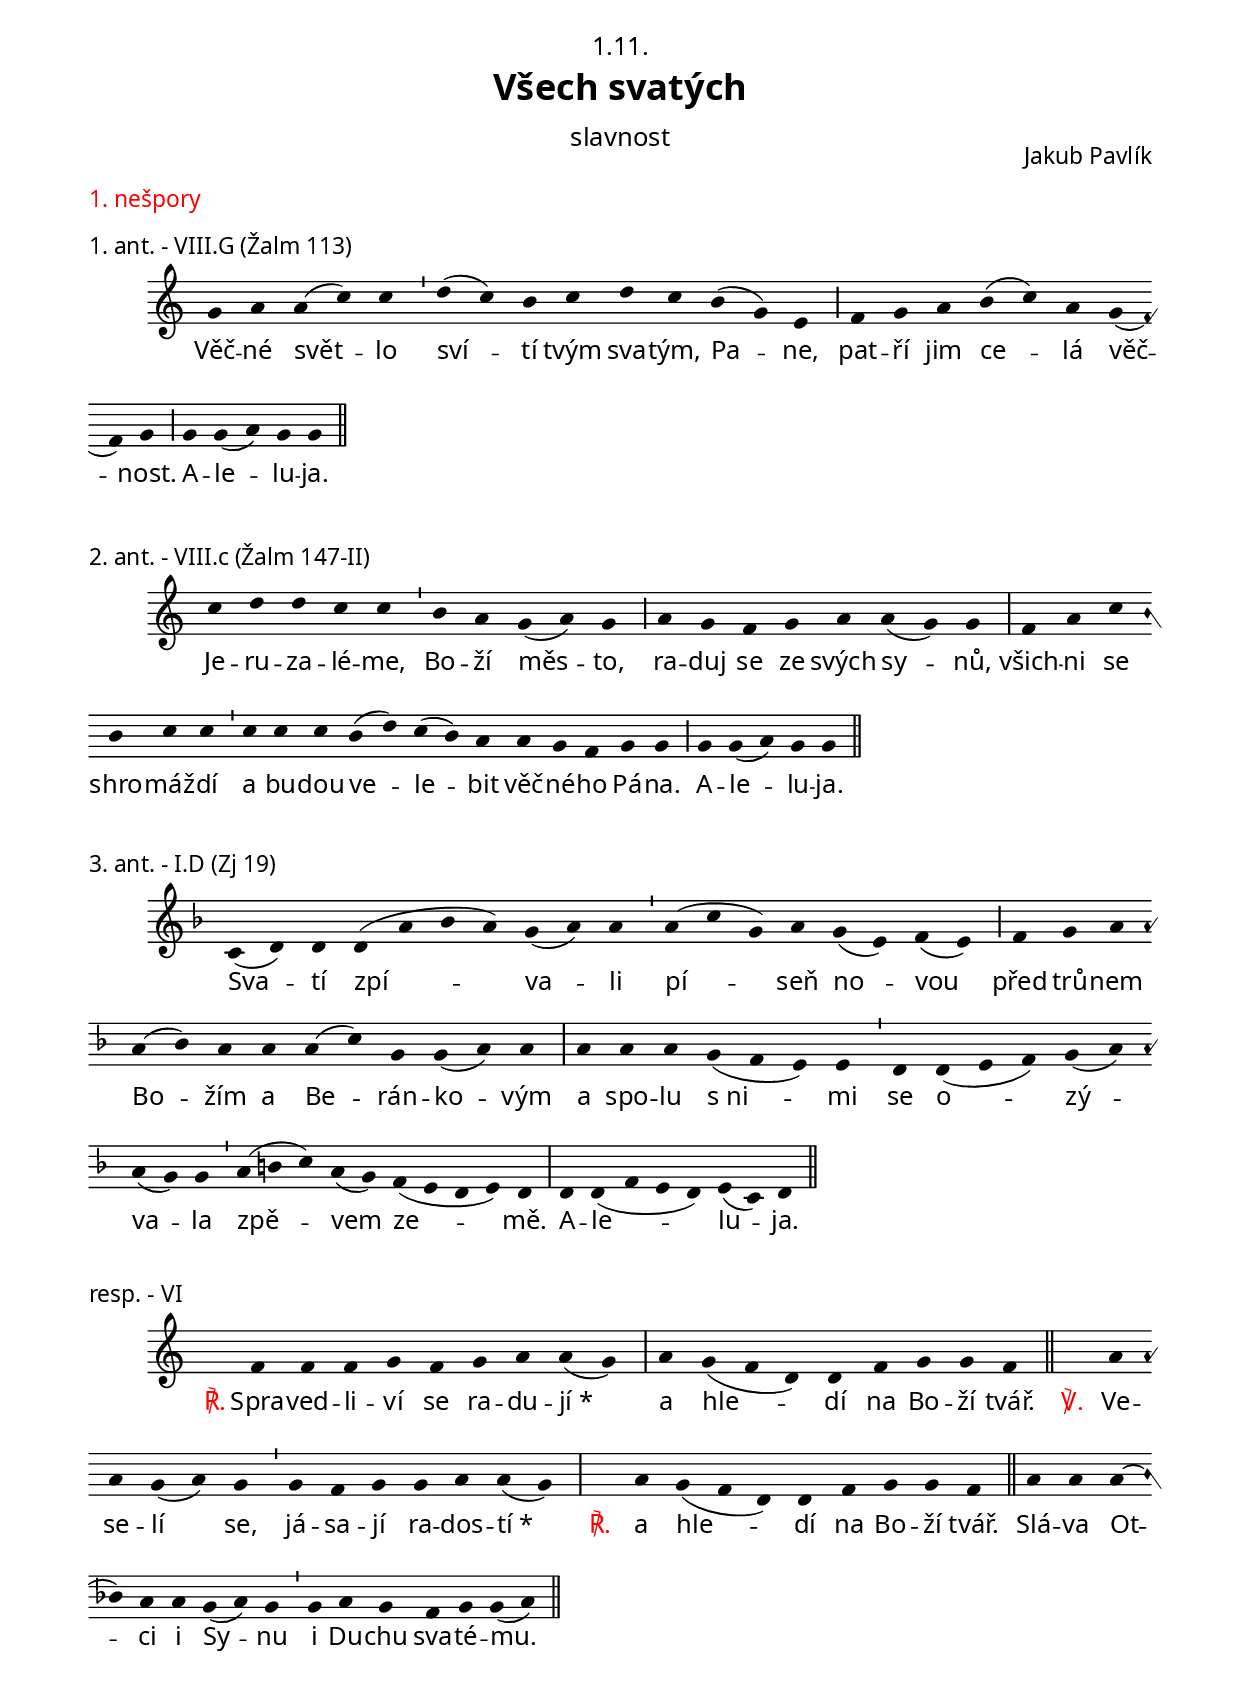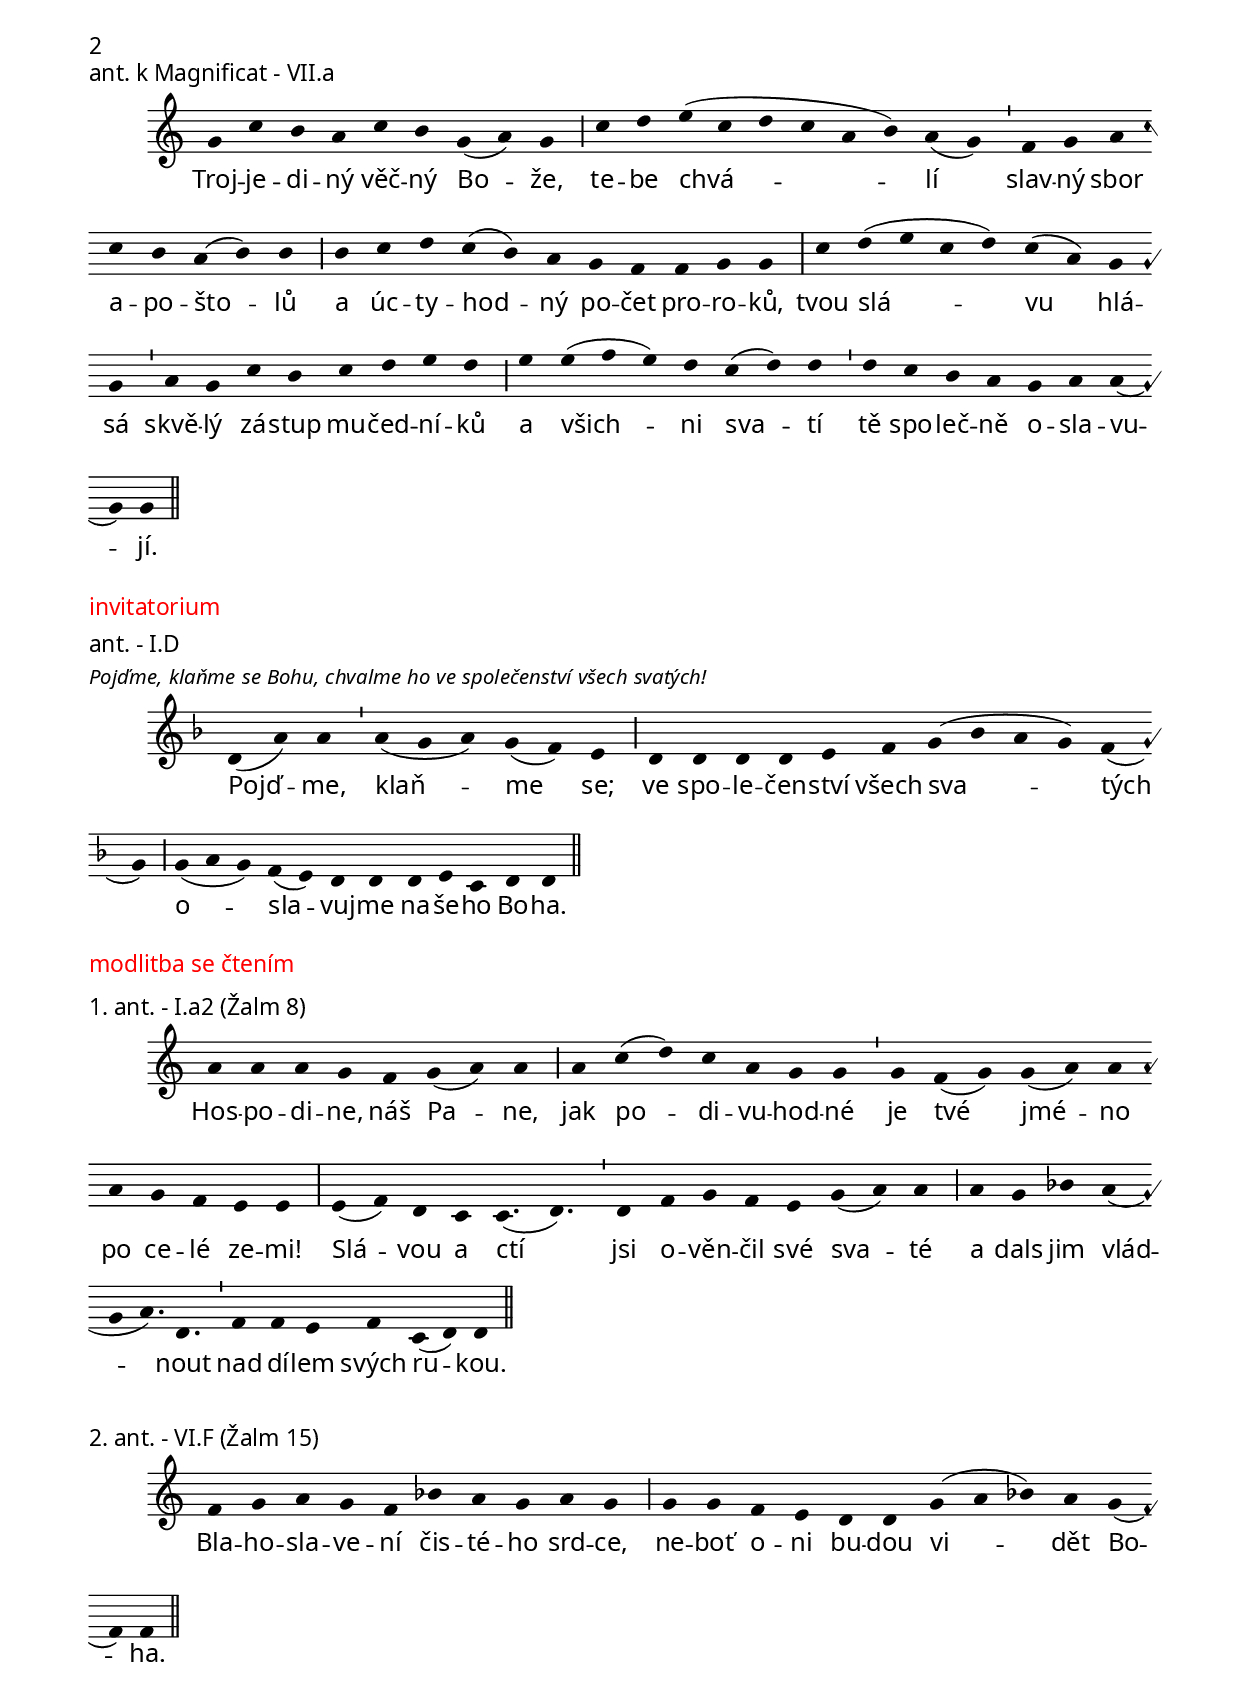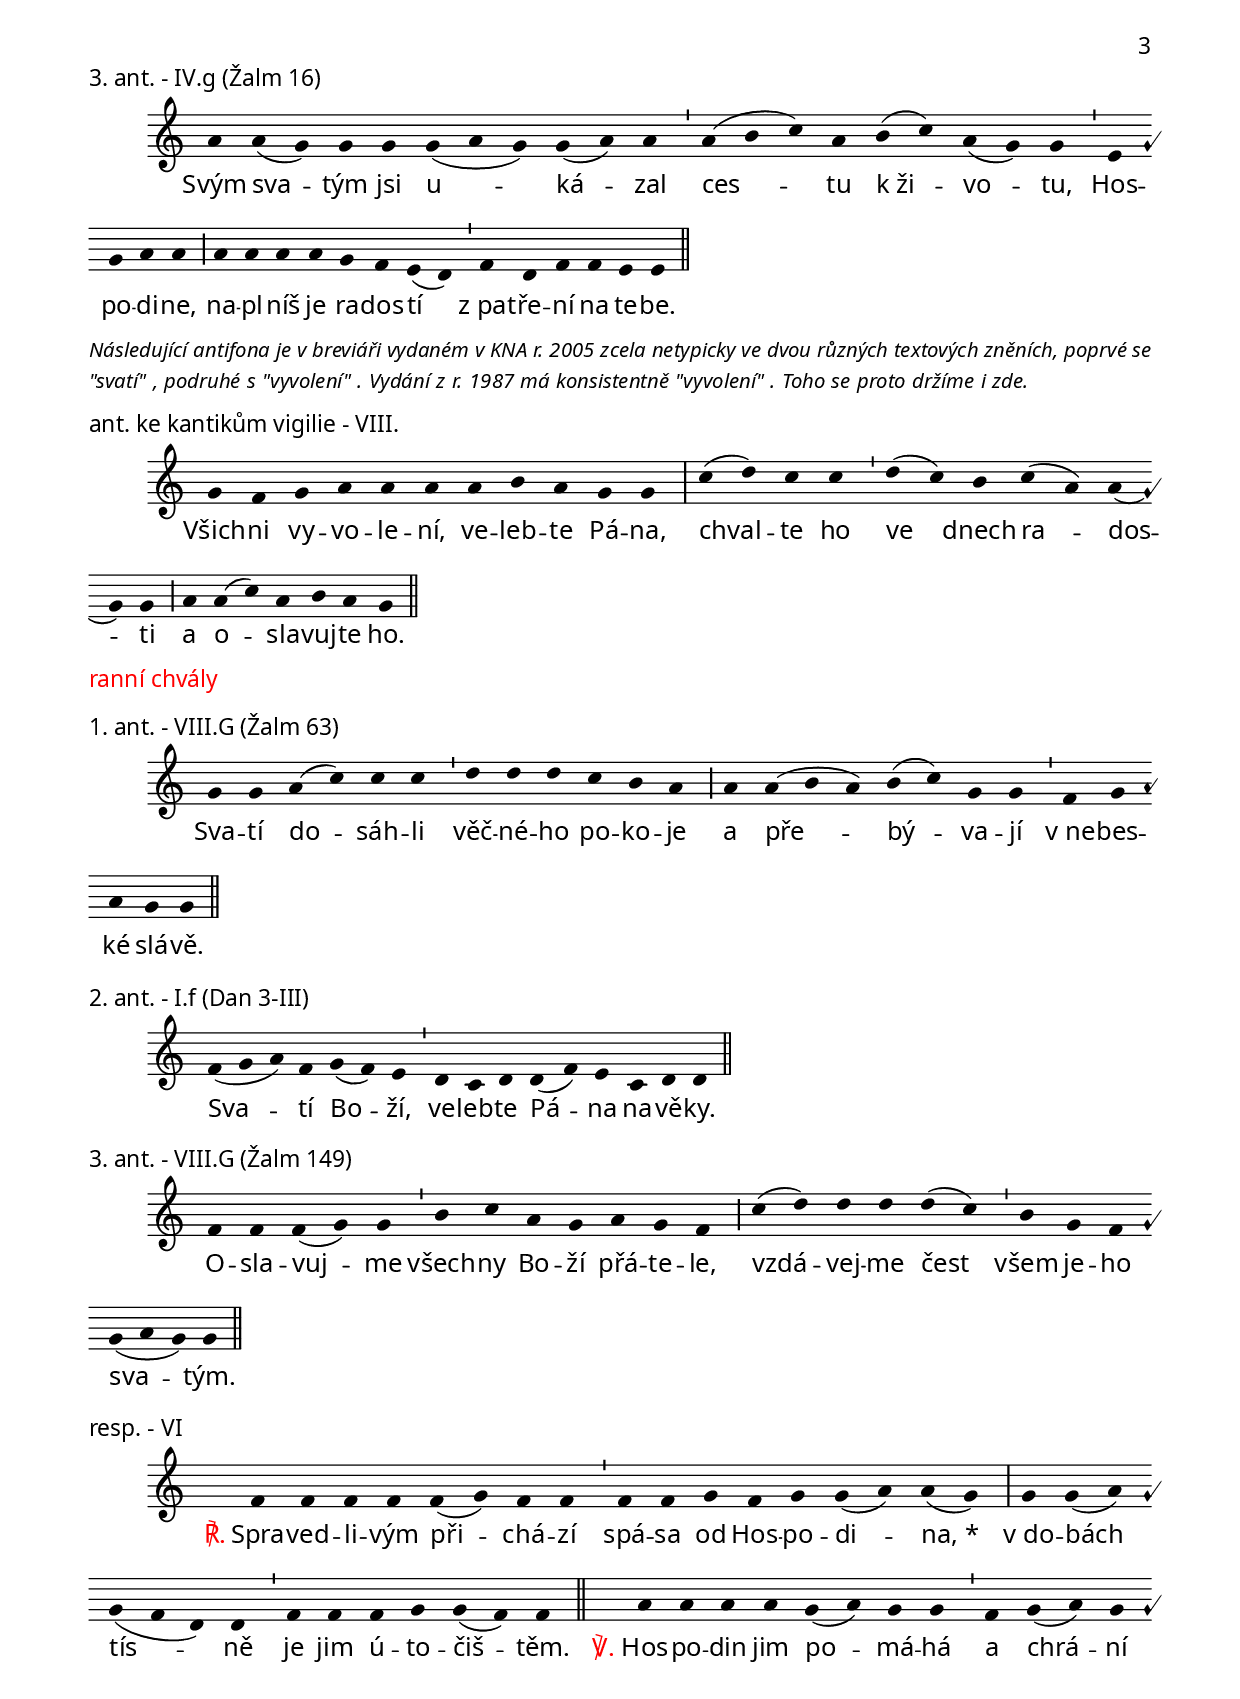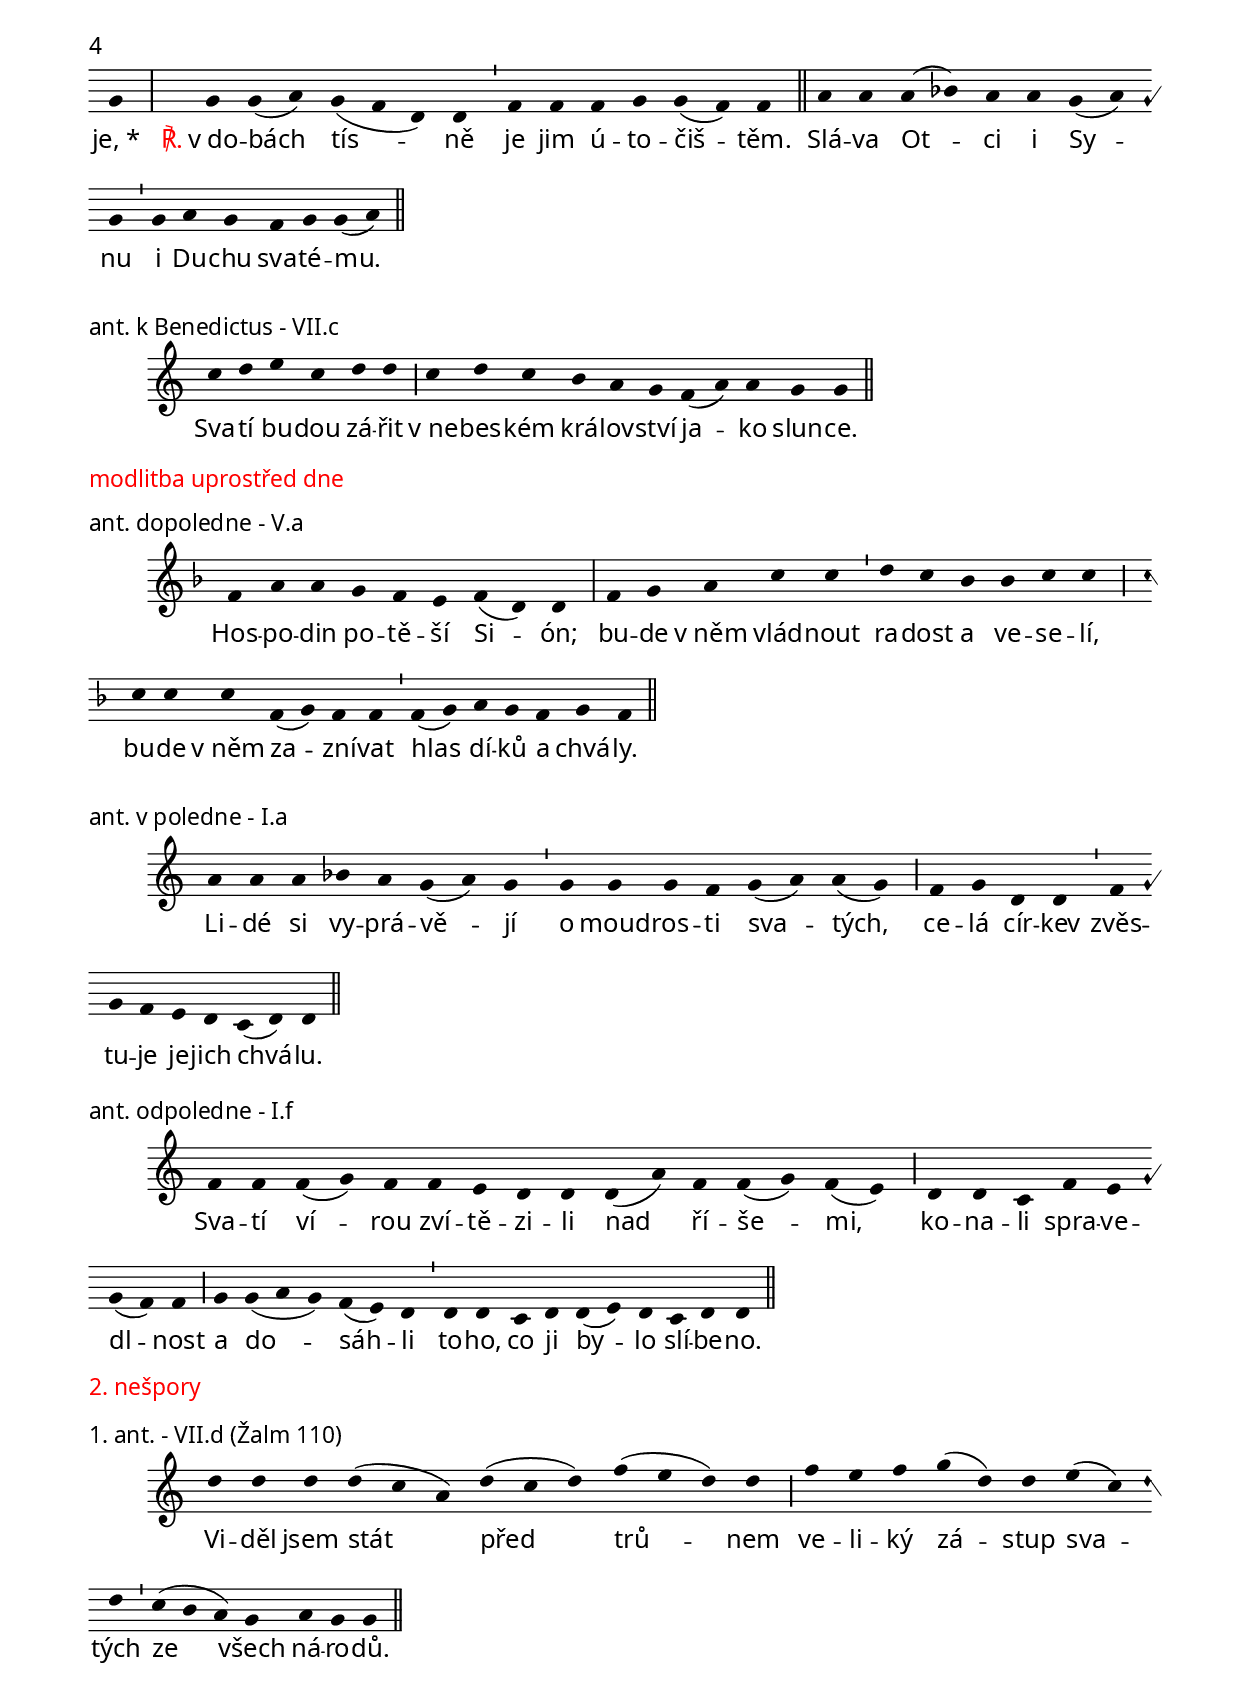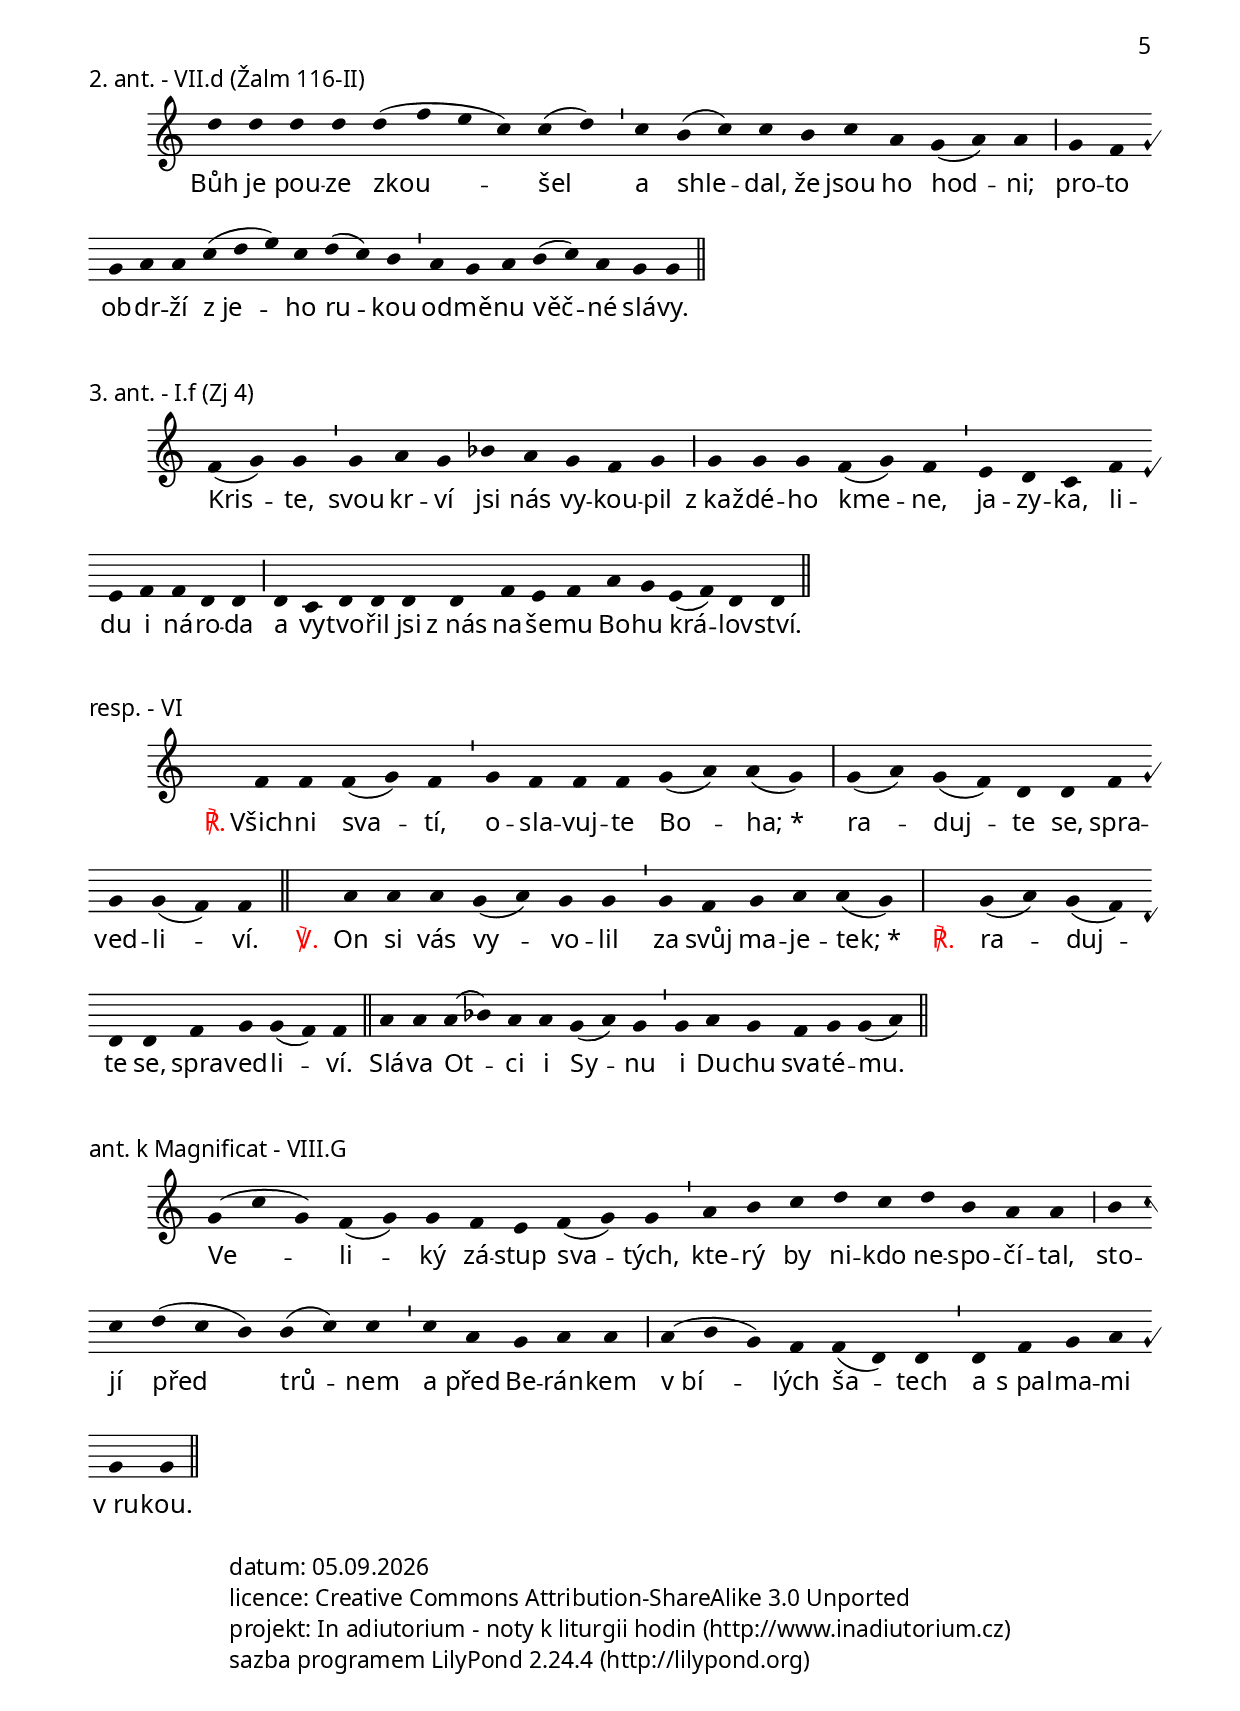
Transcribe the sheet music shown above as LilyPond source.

\version "2.16.0"

\include "../spolecne.ly"
\include "../dilyresponsorii.ly"

\header {
  title = \markup\titleSvatek
            "Všech svatých"
            slavnost
            1.11.
  composer = "Jakub Pavlík"
}

\markup {\nadpisHodinka {"1. nešpory"}}

\score {
  \relative c'' {
    \choralniRezim
    g4 a a( c) c \barMin d( c) b c d c b( g) e \barMaior
    f g a b( c) a g( f) g \barMaior
    g g( a) g g \barFinalis
  }
  \addlyrics {
    Věč -- né svět -- lo sví -- tí tvým sva -- tým, Pa -- ne,
    pat -- ří jim ce -- lá věč -- nost.
    A -- le -- lu -- ja.
  }
  \header {
    quid = "1. ant."
    modus = "VIII"
    differentia = "G"
    psalmus = "Žalm 113"
    id = "1ne-a1"
    fial = "fial://commune/commune_jedenmucednik.ly#1ne-amag-velik"
    piece = \markup {\sestavTitulek}
  }
}

\score {
  \relative c'' {
    \choralniRezim
    c4 d d c c \barMin b a g( a) g \barMaior
    a g f g a a( g) g \barMax
    f a c b c c \barMin
    c c c b( d) c( b) a a g f g g \barMaior
    g g( a) g g \barFinalis
  }
  \addlyrics {
    Je -- ru -- za -- lé -- me, Bo -- ží měs -- to,
    ra -- duj se ze svých sy -- nů,
    všich -- ni se shro -- máž -- dí
    a bu -- dou ve -- le -- bit věč -- né -- ho Pá -- na.
    A -- le -- lu -- ja.
  }
  \header {
    quid = "2. ant."
    modus = "VIII"
    differentia = "c"
    psalmus = "Žalm 147-II"
    id = "1ne-a2"
    fons = "2. část: žaltář, 4.t., pá, r.ch., 2.ant."
    fial = "fial://antifony/tyden4_6patek.ly#rch-ant2?konec&+aleluja"
    piece = \markup {\sestavTitulek}
  }
}

\score {
  \relative c' {
    \key f \major
    \choralniRezim
    c4( d) d d( a' bes a) g( a) a \barMin a( c g) a g( e) f( e) \barMaior
    f g a a( bes) a a a( c) g g( a) a \barMax
    a a a g( f e) e \barMin d d( e f) g( a) a( g) g \barMin a( b c) a( g) f( e d e) d \barMax

    d d( f e d) e( c) d \barFinalis
  }
  \addlyrics {
    Sva -- tí zpí -- va -- li pí -- seň no -- vou
    před trů -- nem Bo -- žím a Be -- rán -- ko -- vým
    a spo -- lu s_ni -- mi se o -- zý -- va -- la zpě -- vem ze -- mě.

    A -- le -- lu -- ja.
  }
  \header {
    quid = "3. ant."
    modus = "I"
    differentia = "D"
    psalmus = "Zj 19"
    id = "1ne-a3"
    fial = "fial://commune/commune_svatymuz.ly#2ne-a3"
    piece = \markup {\sestavTitulek}
  }
}

\score {
  \relative c' {
    \choralniRezim

    % R
    \neviditelna f
    f4 f f g f g a a( g) \barMax
    a g( f d) d f g g f \barFinalis
    % V
    \neviditelna a
    a4 a g( a) g \barMin g f g g a a( g) \barMax
    % R
    \neviditelna a
    a g( f d) d f g g f \barFinalis
    % Slava
    \respVIdoxologie \barFinalis
  }
  \addlyrics {
    \Response Spra -- ved -- li -- ví se ra -- du -- jí_*
    a hle -- dí na Bo -- ží tvář.
    \Verse Ve -- se -- lí se, já -- sa -- jí ra -- dos -- tí_*
    \Response a hle -- dí na Bo -- ží tvář.
    \textRespDoxologie
  }
  \header {
    quid = "resp."
    modus = "VI"
    id = "1ne-r"
    piece = \markup {\sestavTitulekResp}
  }
}

\score {
  \relative c'' {
    \choralniRezim
    g4 c b a c b g( a) g \barMaior
    c d e( c d c a b) a( g) \barMin f g a c b a( b) b \barMaior
    b c d c( b) a g f f g g \barMax

    c d( e c d) c( a) g g \barMin a g c b c d e d \barMaior
    e e( f e) d c( d) d \barMin d c b a g a a( g) g \barFinalis
  }
  \addlyrics {
    Troj -- je -- di -- ný věč -- ný Bo -- že,
    te -- be chvá -- lí slav -- ný sbor a -- po -- što -- lů
    a úc -- ty -- hod -- ný po -- čet pro -- ro -- ků,

    tvou slá -- vu hlá -- sá skvě -- lý zá -- stup mu -- čed -- ní -- ků
    a všich -- ni sva -- tí tě spo -- leč -- ně o -- sla -- vu -- jí.
  }
  \header {
    quid = "ant. k Magnificat"
    modus = "VII"
    differentia = "a"
    psalmus = ""
    placet = "věnovat jí trochu péče, zejm. úvodu"
    id = "1ne-amag"
    piece = \markup {\sestavTitulekBezZalmu}
  }
}

\markup {\nadpisHodinka {"invitatorium"}}

\score {
  \relative c' {
    \key f \major
    \choralniRezim
    d4( a') a \barMin a( g a) g( f) e \barMaior
    d d d d e f g( bes a g) f( g) \barMaior
    g( a g) f( e) d d d e c d d \barFinalis
  }
  \addlyrics {
    Pojď -- me, klaň -- me se;
    ve spo -- le -- čen -- ství všech sva -- tých
    o -- sla -- vuj -- me na -- še -- ho Bo -- ha.
  }
  \header {
    % Vtipne je, ze me zneni, z rytmickych duvodu nahrazujici
    % "chvalme" za "oslavujme", by mohlo vznaset narok,
    % ze je o spetku vernejsim prekladem latinskeho originalu.
    textus_approbatus = "Pojďme, klaňme se Bohu,
    chvalme ho ve společenství všech svatých!"
    quid = "ant."
    modus = "I"
    differentia = "D"
    psalmus = ""
    id = "invit"
    piece = \markup {\sestavTitulekBezZalmu}
  }
}

\markup {\nadpisHodinka {"modlitba se čtením"}}

\score {
  \relative c'' {
    \choralniRezim
    a4 a a g f g( a) a \barMaior
    a c( d) c a g g \barMin g f( g) g( a) a a g f e e \barMax

    e( f) d c c4.( d) \barMin d4 f g f e g( a) a \barMaior
    a g bes a( g a4.) d, \barMin f4 f e f c( d) d \barFinalis
  }
  \addlyrics {
    Hos -- po -- di -- ne, náš Pa -- ne,
    jak po -- di -- vu -- hod -- né je tvé jmé -- no po ce -- lé ze -- mi!

    Slá -- vou a ctí jsi o -- věn -- čil své sva -- té
    a dals jim vlád -- nout nad dí -- lem svých ru -- kou.
  }
  \header {
    quid = "1. ant."
    modus = "I"
    differentia = "a2"
    psalmus = "Žalm 8"
    fial = "sanktoral/0705cyrilametodej.ly#2ne-a2"
    id = "mc-a1"
    piece = \markup {\sestavTitulek}
  }
}

\score {
  \relative c' {
    \choralniRezim
    f4 g a g f bes a g a g \barMaior
    g g f e d d g( a bes) a g( f) f \barFinalis
  }
  \addlyrics {
    Bla -- ho -- sla -- ve -- ní čis -- té -- ho srd -- ce,
    ne -- boť o -- ni bu -- dou vi -- dět Bo -- ha.
  }
  \header {
    quid = "2. ant."
    modus = "VI"
    differentia = "F"
    psalmus = "Žalm 15"
    fial = "antifony/tyden1_2pondeli.ly#ne-ant2"
    id = "mc-a2"
    piece = \markup {\sestavTitulek}
  }
}

\score {
  \relative c'' {
    \choralniRezim
    a4 a( g) g g g( a g) g( a) a \barMin
    a( b c) a b( c) a( g) g \barMin
    e g a a \barMaior
    a a a a g f e( d) \barMin
    f d f f e e \barFinalis
  }
  \addlyrics {
    Svým sva -- tým jsi u -- ká -- zal
    ces -- tu k_ži -- vo -- tu,
    Hos -- po -- di -- ne,
    na -- pl -- níš je ra -- dos -- tí
    z_pat -- ře -- ní na te -- be.
  }
  \header {
    quid = "3. ant."
    modus = "IV"
    differentia = "g"
    psalmus = "Žalm 16"
    id = "mc-a3"
    piece = \markup {\sestavTitulek}
  }
}

\markup\justify\small\italic{
  Následující antifona je v breviáři vydaném v KNA r. 2005
  zcela netypicky ve dvou různých textových zněních,
  poprvé se "\"svatí\"", podruhé s "\"vyvolení\"".
  Vydání z r. 1987 má konsistentně "\"vyvolení\"".
  Toho se proto držíme i zde.
}

\score {
  \relative c'' {
    \choralniRezim
    g4 f g a a a a b a g g \barMax
    c( d) c c \barMin d( c) b c( a) a( g) g \barMaior
    a a( c) a b a g \barFinalis
  }
  \addlyrics {
    Všich -- ni vy -- vo -- le -- ní,
    ve -- leb -- te Pá -- na,
    chval -- te ho ve dnech ra -- dos -- ti
    a o -- sla -- vuj -- te ho.
  }
  \header {
    quid = "ant. ke kantikům vigilie"
    modus = "VIII"
    differentia = ""
    psalmus = ""
    placet = "začátek půjde lépe"
    fial = "antifony/velikonoce_tyden1_3utery.ly#rch-a2?konec&-aleluja"
    id = "mc-avig"
    piece = \markup {\sestavTitulekBezZalmu}
  }
}

\markup {\nadpisHodinka {"ranní chvály"}}

\score {
  \relative c'' {
    \choralniRezim
    g4 g a( c) c c \barMin d d d c b a \barMaior
    a a( b a) b( c) g g \barMin  f g a g g \barFinalis
  }
  \addlyrics {
    Sva -- tí do -- sáh -- li věč -- né -- ho po -- ko -- je
    a pře -- bý -- va -- jí v_ne -- bes -- ké slá -- vě.
  }
  \header {
    quid = "1. ant."
    modus = "VIII"
    differentia = "G"
    psalmus = "Žalm 63"
    id = "rch-a1"
    fial = "fial://commune/commune_jedenmucednik.ly#2ne-amag"
    piece = \markup {\sestavTitulek}
  }
}

\score {
  \relative c' {
    \choralniRezim
    f4( g a) f g( f) e \barMin
    d c d d( f) e c d d \barFinalis
  }
  \addlyrics {
    Sva -- tí Bo -- ží,
    ve -- leb -- te Pá -- na na -- vě -- ky.
  }
  \header {
    quid = "2. ant."
    modus = "I"
    differentia = "f"
    psalmus = "Dan 3-III"
    placet = "zkusit lépe - spíš prostěji a zpěvněji"
    id = "rch-a2"
    piece = \markup {\sestavTitulek}
  }
}

\score {
  \relative c' {
    \choralniRezim
    f4 f f( g) g \barMin b c a g a g f \barMaior
    c'( d) d d d( c) \barMin b g f g( a g) g \barFinalis
  }
  \addlyrics {
    O -- sla -- vuj -- me všech -- ny Bo -- ží přá -- te -- le,
    vzdá -- vej -- me čest všem je -- ho sva -- tým.
  }
  \header {
    quid = "3. ant."
    modus = "VIII"
    differentia = "G"
    psalmus = "Žalm 149"
    placet = "začátek o sekundu nahoru; zkusit celou lépe?"
    id = "rch-a3"
    piece = \markup {\sestavTitulek}
  }
}

\score {
  \relative c' {
    \choralniRezim

    % R
    \neviditelna f
    f4 f f f f( g) f f \barMin f f g f g g( a) a( g) \barMax
    g g( a) g( f d) d \barMin f f f g g( f) f \barFinalis
    % V
    \neviditelna a
    a4 a a a g( a) g g \barMin f g( a) g g \barMax
    % R
    \neviditelna a
    g g( a) g( f d) d \barMin f f f g g( f) f \barFinalis
    % Slava
    \respVIdoxologie \barFinalis
  }
  \addlyrics {
    \Response Spra -- ved -- li -- vým při -- chá -- zí spá -- sa od Hos -- po -- di -- na,_*
    v_do -- bách tís -- ně je jim ú -- to -- čiš -- těm.
    \Verse Hos -- po -- din jim po -- má -- há a chrá -- ní je,_*
    \Response v_do -- bách tís -- ně je jim ú -- to -- čiš -- těm.
    \textRespDoxologie
  }
  \header {
    quid = "resp."
    modus = "VI"
    id = "rch-r"
    fons = "commune více muč., 2. nešp."
    fial = "fial://commune/commune_vicemucedniku.ly#2ne-resp"
    piece = \markup {\sestavTitulekResp}
  }
}

\score {
  \relative c'' {
    \choralniRezim
    c4 d e c d d \barMaior
    c d c b a g f( a) a g g \barFinalis
  }
  \addlyrics {
    Sva -- tí bu -- dou zá -- řit
    v_ne -- bes -- kém krá -- lov -- ství ja -- ko slun -- ce.
  }
  \header {
    quid = "ant. k Benedictus"
    modus = "VII"
    differentia = "c"
    psalmus = ""
    id = "rch-aben"
    piece = \markup {\sestavTitulekBezZalmu}
  }
}

\markup {\nadpisHodinka {"modlitba uprostřed dne"}}

\score {
  \relative c' {
    \choralniRezim
    \key f \major
    f4 a a g f e f( d) d \barMax
    f g a c c \barMin d c bes bes c c \barMaior
    c c c f,( g) f f \barMin f( g) a g f g f \barFinalis
  }
  \addlyrics {
    Hos -- po -- din po -- tě -- ší Si -- ón;
    bu -- de v_něm vlád -- nout ra -- dost a ve -- se -- lí,
    bu -- de v_něm za -- zní -- vat hlas dí -- ků a chvá -- ly.
  }
  \header {
    quid = "ant. dopoledne"
    modus = "V"
    differentia = "a"
    psalmus = ""
    placet = "bez úletu do plagálního tetrachordu se dá dobře obejít"
    id = "tercie"
    piece = \markup {\sestavTitulekBezZalmu}
  }
}

\score {
  \relative c'' {
    \choralniRezim
    a4 a a bes a g( a) g \barMin g g g f g( a) a( g) \barMaior
    f g d d \barMin f g f e d c( d) d \barFinalis
  }
  \addlyrics {
    Li -- dé si vy -- prá -- vě -- jí o moud -- ros -- ti sva -- tých,
    ce -- lá cír -- kev zvěs -- tu -- je je -- jich chvá -- lu.
  }
  \header {
    quid = "ant. v poledne"
    modus = "I"
    differentia = "a"
    psalmus = ""
    placet = "první část nepříliš vhodně napodobuje verš 
    stereotypních krátkých responsorií modu VI;
    předělat"
    id = "sexta"
    piece = \markup {\sestavTitulekBezZalmu}
  }
}

\score {
  \relative c' {
    \choralniRezim
    f4 f f( g) f f e d d d( a') f f( g) f( e) \barMaior
    d d c f e g( f) f \barMaior
    g g( a g) f( e) d \barMin d d c d d( e) d c d d \barFinalis
  }
  \addlyrics {
    Sva -- tí ví -- rou zví -- tě -- zi -- li nad ří -- še -- mi,
    ko -- na -- li spra -- ve -- dl -- nost
    a do -- sáh -- li to -- ho, co ji by -- lo slí -- be -- no.
  }
  \header {
    quid = "ant. odpoledne"
    modus = "I"
    differentia = "f"
    psalmus = ""
    placet = "melisma na _bylo_ určitě pryč"
    id = "nona"
    piece = \markup {\sestavTitulekBezZalmu}
  }
}

\markup {\nadpisHodinka {"2. nešpory"}}

\score {
  \relative c'' {
    \choralniRezim
    d4 d d d( c a) d( c d) f( e d) d \barMaior
    f e f g( d) d e( c) d \barMin c( b a) g a g g  \barFinalis
  }
  \addlyrics {
    Vi -- děl jsem stát před trů -- nem
    ve -- li -- ký zá -- stup sva -- tých ze všech ná -- ro -- dů.
  }
  \header {
    quid = "1. ant."
    modus = "VII"
    differentia = "d"
    psalmus = "Žalm 110"
    id = "2ne-a1"
    piece = \markup {\sestavTitulek}
  }
}

\score {
  \relative c'' {
    \choralniRezim
    d4 d d d d( f e c) c( d) \barMin
    c b( c) c b c a g( a) a \barMaior
    g f g a a c( d e) c d( c) b \barMin
    a g a b( c) a g g \barFinalis
  }
  \addlyrics {
    Bůh je pou -- ze zkou -- šel
    a shle -- dal, že jsou ho hod -- ni;
    pro -- to ob -- dr -- ží z_je -- ho ru -- kou
    od -- mě -- nu věč -- né slá -- vy.
  }
  \header {
    quid = "2. ant."
    modus = "VII"
    differentia = "d"
    psalmus = "Žalm 116-II"
    id = "2ne-a2"
    piece = \markup {\sestavTitulek}
  }
}

\score {
  \relative c' {
    \choralniRezim
    f4( g) g \barMin g a g bes a g f g \barMaior
    g g g f( g) f \barMin e d c f e f f d d \barMaior
    d c d d d d f e f a g e( f) d d \barFinalis
  }
  \addlyrics {
    Kris -- te, svou kr -- ví jsi nás vy -- kou -- pil
    z_kaž -- dé -- ho kme -- ne, ja -- zy -- ka, li -- du i ná -- ro -- da
    a vy -- tvo -- řil jsi z_nás na -- še -- mu Bo -- hu krá -- lov -- ství.
  }
  \header {
    quid = "3. ant."
    modus = "I"
    differentia = "f"
    psalmus = "Zj 4"
    id = "2ne-a3"
    placet = "melodie na prvním 'jsi' mě sice nedráždí, ale pravděpodobně není zcela košer"
    piece = \markup {\sestavTitulek}
  }
}

\score {
  \relative c' {
    \choralniRezim

    % R
    \neviditelna c
    f f f( g) f \barMin g f f f g( a) a( g) \barMax
    g( a) g( f) d d f g g( f) f \barFinalis
    % V
    \neviditelna a
    a a a g( a) g g \barMin g f g a a( g) \barMax
    % R
    \neviditelna a
    g( a) g( f) d d f g g( f) f \barFinalis
    % Slava
    \respVIdoxologie \barFinalis
  }
  \addlyrics {
    \Response Všich -- ni sva -- tí, o -- sla -- vuj -- te Bo -- ha;_*
    ra -- duj -- te se, spra -- ved -- li -- ví.
    \Verse On si vás vy -- vo -- lil za svůj ma -- je -- tek;_*
    \Response ra -- duj -- te se, spra -- ved -- li -- ví.
    \textRespDoxologie
  }
  \header {
    quid = "resp."
    modus = "VI"
    id = "2ne-r"
    piece = \markup {\sestavTitulekResp}
  }
}

\score {
  \relative c'' {
    \choralniRezim
    g4( c g) f( g) g f e f( g) g \barMin
    a b c d c d b a a \barMaior
    b c d( c b) b( c) c \barMin c a g a a \barMaior
    a( b g) f f( d) d \barMin d f g a g g \barFinalis
  }
  \addlyrics {
    Ve -- li -- ký zá -- stup sva -- tých,
    kte -- rý by ni -- kdo ne -- spo -- čí -- tal,
    sto -- jí před trů -- nem a před Be -- rán -- kem
    v_bí -- lých ša -- tech a s_pal -- ma -- mi v_ru -- kou.
  }
  \header {
    quid = "ant. k Magnificat"
    modus = "VIII"
    differentia = "G"
    psalmus = ""
    id = "2ne-amag"
    piece = \markup {\sestavTitulekBezZalmu}
  }
}